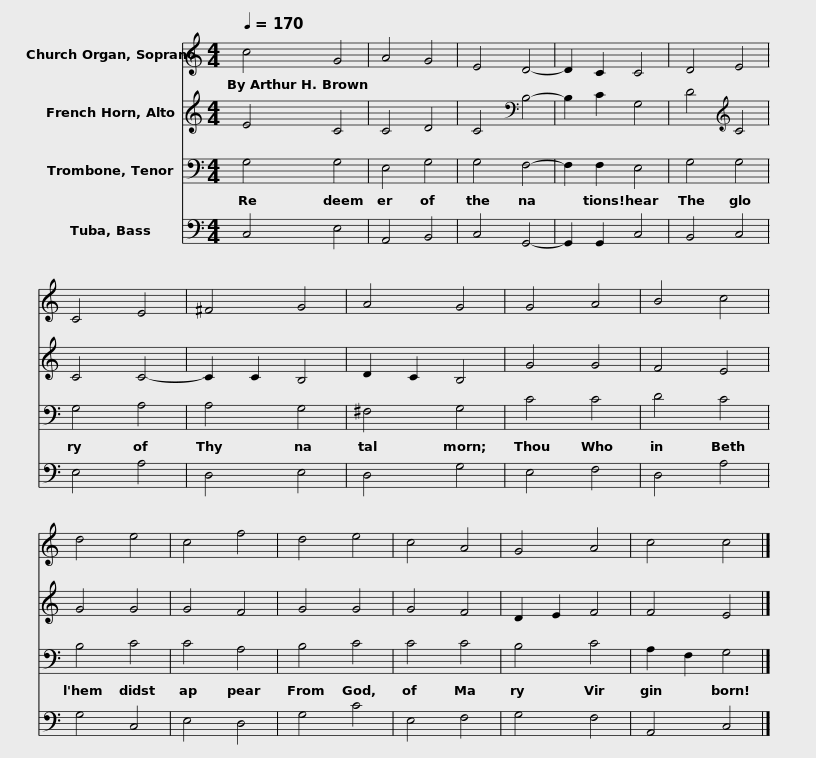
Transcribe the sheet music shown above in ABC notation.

X:1
%%score 1 2 3 4
L:1/8
Q:1/4=170
M:4/4
I:linebreak $
K:C
V:1 treble
V:2 treble
V:3 bass
V:4 bass
V:1
 c4 G4 | A4 G4 | E4 D4- | D2 C2 C4 | D4 E4 | %5
 C4 E4 | ^F4 G4 |$ A4 G4 | G4 A4 | B4 c4 | %10
 d4 e4 | c4 f4 | d4 e4 | c4 A4 | G4 A4 |$ %15
 c4 c4 |] %16
V:2
 E4 C4 | C4 D4 | C4[K:bass] B,4- | B,2 C2 G,4 | D4[K:treble] C4 | %5
 C4 C4- | C2 C2 B,4 |$ D2 C2 B,4 | G4 G4 | F4 E4 | %10
 G4 G4 | G4 F4 | G4 G4 | G4 F4 | D2 E2 F4 |$ %15
 F4 E4 |] %16
V:3
 G,4 G,4 | E,4 G,4 | G,4 F,4- | F,2 F,2 E,4 | G,4 G,4 | %5
 G,4 A,4 | A,4 G,4 |$ ^F,4 G,4 | C4 C4 | D4 C4 | %10
 B,4 C4 | C4 A,4 | B,4 C4 | C4 C4 | B,4 C4 |$ %15
 A,2 F,2 G,4 |] %16
V:4
 C,4 E,4 | A,,4 B,,4 | C,4 G,,4- | G,,2 G,,2 C,4 | B,,4 C,4 | %5
 E,4 A,4 | D,4 E,4 |$ D,4 G,4 | E,4 F,4 | D,4 A,4 | %10
 G,4 C,4 | E,4 D,4 | G,4 C4 | E,4 F,4 | G,4 F,4 |$ %15
 A,,4 C,4 |] %16
